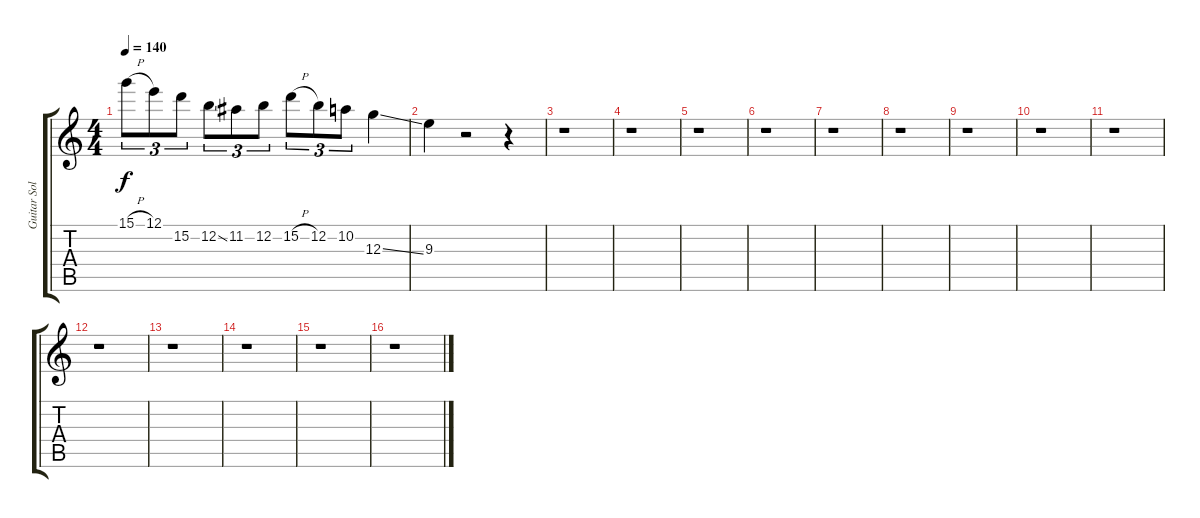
\track ("Guitar Solo" "Guitar Sol") {instrument distortionguitar}
\staff {score tabs}
\tuning (E4 B3 G3 D3 A2 E2) {hide}
\ts (4 4)
\tempo 140
\clef g2
\ks c
15.1{h}.8{tu (3 2) dy f} 12.1.8{tu (3 2)} 15.2.8{tu (3 2)} 12.2{ss}.8{tu (3 2)} 11.2.8{tu (3 2)} 12.2.8{tu (3 2)} 15.2{h}.8{tu (3 2)} 12.2.8{tu (3 2)} 10.2.8{tu (3 2)} 12.3{ss}.4 |
9.3.4 r.2 r.4 |
r.1 |
r.1 |
r.1 |
r.1 |
r.1 |
r.1 |
r.1 |
r.1 |
r.1 |
r.1 |
r.1 |
r.1 |
r.1 |
r.1
